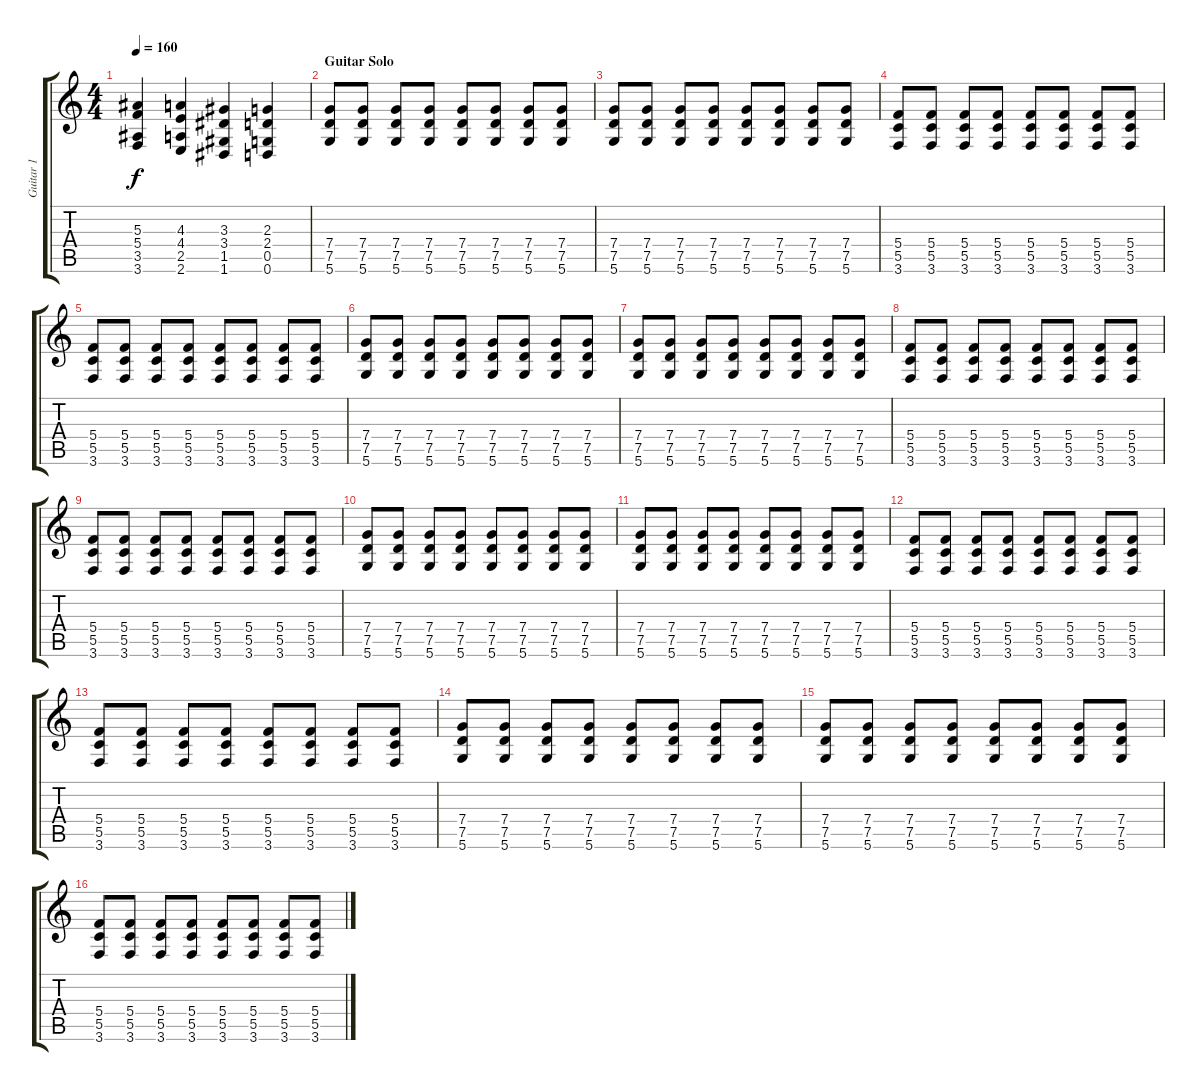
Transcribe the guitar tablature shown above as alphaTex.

\track ("Guitar 1" "Guitar 1") {instrument overdrivenguitar}
\staff {score tabs}
\tuning (D4 A3 F3 C3 G2 D2) {hide}
\ts (4 4)
\tempo 160
\clef g2
\ks c
(5.3 5.4 3.5 3.6).4{dy f} (4.3 4.4 2.5 2.6).4 (3.3 3.4 1.5 1.6).4 (2.3 2.4 0.5 0.6).4 |
\section ("" "Guitar Solo")
(7.4 7.5 5.6).8 (7.4 7.5 5.6).8 (7.4 7.5 5.6).8 (7.4 7.5 5.6).8 (7.4 7.5 5.6).8 (7.4 7.5 5.6).8 (7.4 7.5 5.6).8 (7.4 7.5 5.6).8 |
(7.4 7.5 5.6).8 (7.4 7.5 5.6).8 (7.4 7.5 5.6).8 (7.4 7.5 5.6).8 (7.4 7.5 5.6).8 (7.4 7.5 5.6).8 (7.4 7.5 5.6).8 (7.4 7.5 5.6).8 |
(5.4 5.5 3.6).8 (5.4 5.5 3.6).8 (5.4 5.5 3.6).8 (5.4 5.5 3.6).8 (5.4 5.5 3.6).8 (5.4 5.5 3.6).8 (5.4 5.5 3.6).8 (5.4 5.5 3.6).8 |
(5.4 5.5 3.6).8 (5.4 5.5 3.6).8 (5.4 5.5 3.6).8 (5.4 5.5 3.6).8 (5.4 5.5 3.6).8 (5.4 5.5 3.6).8 (5.4 5.5 3.6).8 (5.4 5.5 3.6).8 |
(7.4 7.5 5.6).8 (7.4 7.5 5.6).8 (7.4 7.5 5.6).8 (7.4 7.5 5.6).8 (7.4 7.5 5.6).8 (7.4 7.5 5.6).8 (7.4 7.5 5.6).8 (7.4 7.5 5.6).8 |
(7.4 7.5 5.6).8 (7.4 7.5 5.6).8 (7.4 7.5 5.6).8 (7.4 7.5 5.6).8 (7.4 7.5 5.6).8 (7.4 7.5 5.6).8 (7.4 7.5 5.6).8 (7.4 7.5 5.6).8 |
(5.4 5.5 3.6).8 (5.4 5.5 3.6).8 (5.4 5.5 3.6).8 (5.4 5.5 3.6).8 (5.4 5.5 3.6).8 (5.4 5.5 3.6).8 (5.4 5.5 3.6).8 (5.4 5.5 3.6).8 |
(5.4 5.5 3.6).8 (5.4 5.5 3.6).8 (5.4 5.5 3.6).8 (5.4 5.5 3.6).8 (5.4 5.5 3.6).8 (5.4 5.5 3.6).8 (5.4 5.5 3.6).8 (5.4 5.5 3.6).8 |
(7.4 7.5 5.6).8 (7.4 7.5 5.6).8 (7.4 7.5 5.6).8 (7.4 7.5 5.6).8 (7.4 7.5 5.6).8 (7.4 7.5 5.6).8 (7.4 7.5 5.6).8 (7.4 7.5 5.6).8 |
(7.4 7.5 5.6).8 (7.4 7.5 5.6).8 (7.4 7.5 5.6).8 (7.4 7.5 5.6).8 (7.4 7.5 5.6).8 (7.4 7.5 5.6).8 (7.4 7.5 5.6).8 (7.4 7.5 5.6).8 |
(5.4 5.5 3.6).8 (5.4 5.5 3.6).8 (5.4 5.5 3.6).8 (5.4 5.5 3.6).8 (5.4 5.5 3.6).8 (5.4 5.5 3.6).8 (5.4 5.5 3.6).8 (5.4 5.5 3.6).8 |
(5.4 5.5 3.6).8 (5.4 5.5 3.6).8 (5.4 5.5 3.6).8 (5.4 5.5 3.6).8 (5.4 5.5 3.6).8 (5.4 5.5 3.6).8 (5.4 5.5 3.6).8 (5.4 5.5 3.6).8 |
(7.4 7.5 5.6).8 (7.4 7.5 5.6).8 (7.4 7.5 5.6).8 (7.4 7.5 5.6).8 (7.4 7.5 5.6).8 (7.4 7.5 5.6).8 (7.4 7.5 5.6).8 (7.4 7.5 5.6).8 |
(7.4 7.5 5.6).8 (7.4 7.5 5.6).8 (7.4 7.5 5.6).8 (7.4 7.5 5.6).8 (7.4 7.5 5.6).8 (7.4 7.5 5.6).8 (7.4 7.5 5.6).8 (7.4 7.5 5.6).8 |
(5.4 5.5 3.6).8 (5.4 5.5 3.6).8 (5.4 5.5 3.6).8 (5.4 5.5 3.6).8 (5.4 5.5 3.6).8 (5.4 5.5 3.6).8 (5.4 5.5 3.6).8 (5.4 5.5 3.6).8
